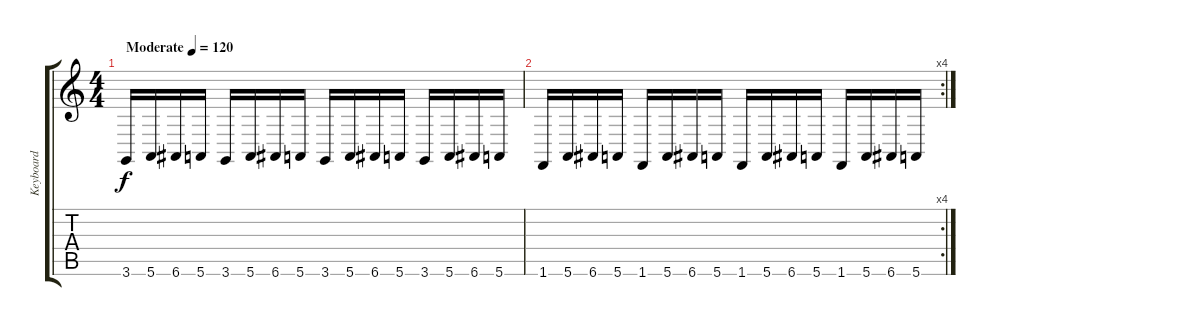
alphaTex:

\track ("Keyboard" "Keyboard") {instrument churchorgan}
\staff {score tabs}
\tuning (E4 B3 G3 D3 A2 E2) {hide}
\ts (4 4)
\tempo (120 "Moderate")
\clef g2
\ks c
3.6.16{dy f instrument churchorgan} 5.6.16 6.6.16 5.6.16 3.6.16 5.6.16 6.6.16 5.6.16 3.6.16 5.6.16 6.6.16 5.6.16 3.6.16 5.6.16 6.6.16 5.6.16 |
\rc 4
1.6.16 5.6.16 6.6.16 5.6.16 1.6.16 5.6.16 6.6.16 5.6.16 1.6.16 5.6.16 6.6.16 5.6.16 1.6.16 5.6.16 6.6.16 5.6.16
